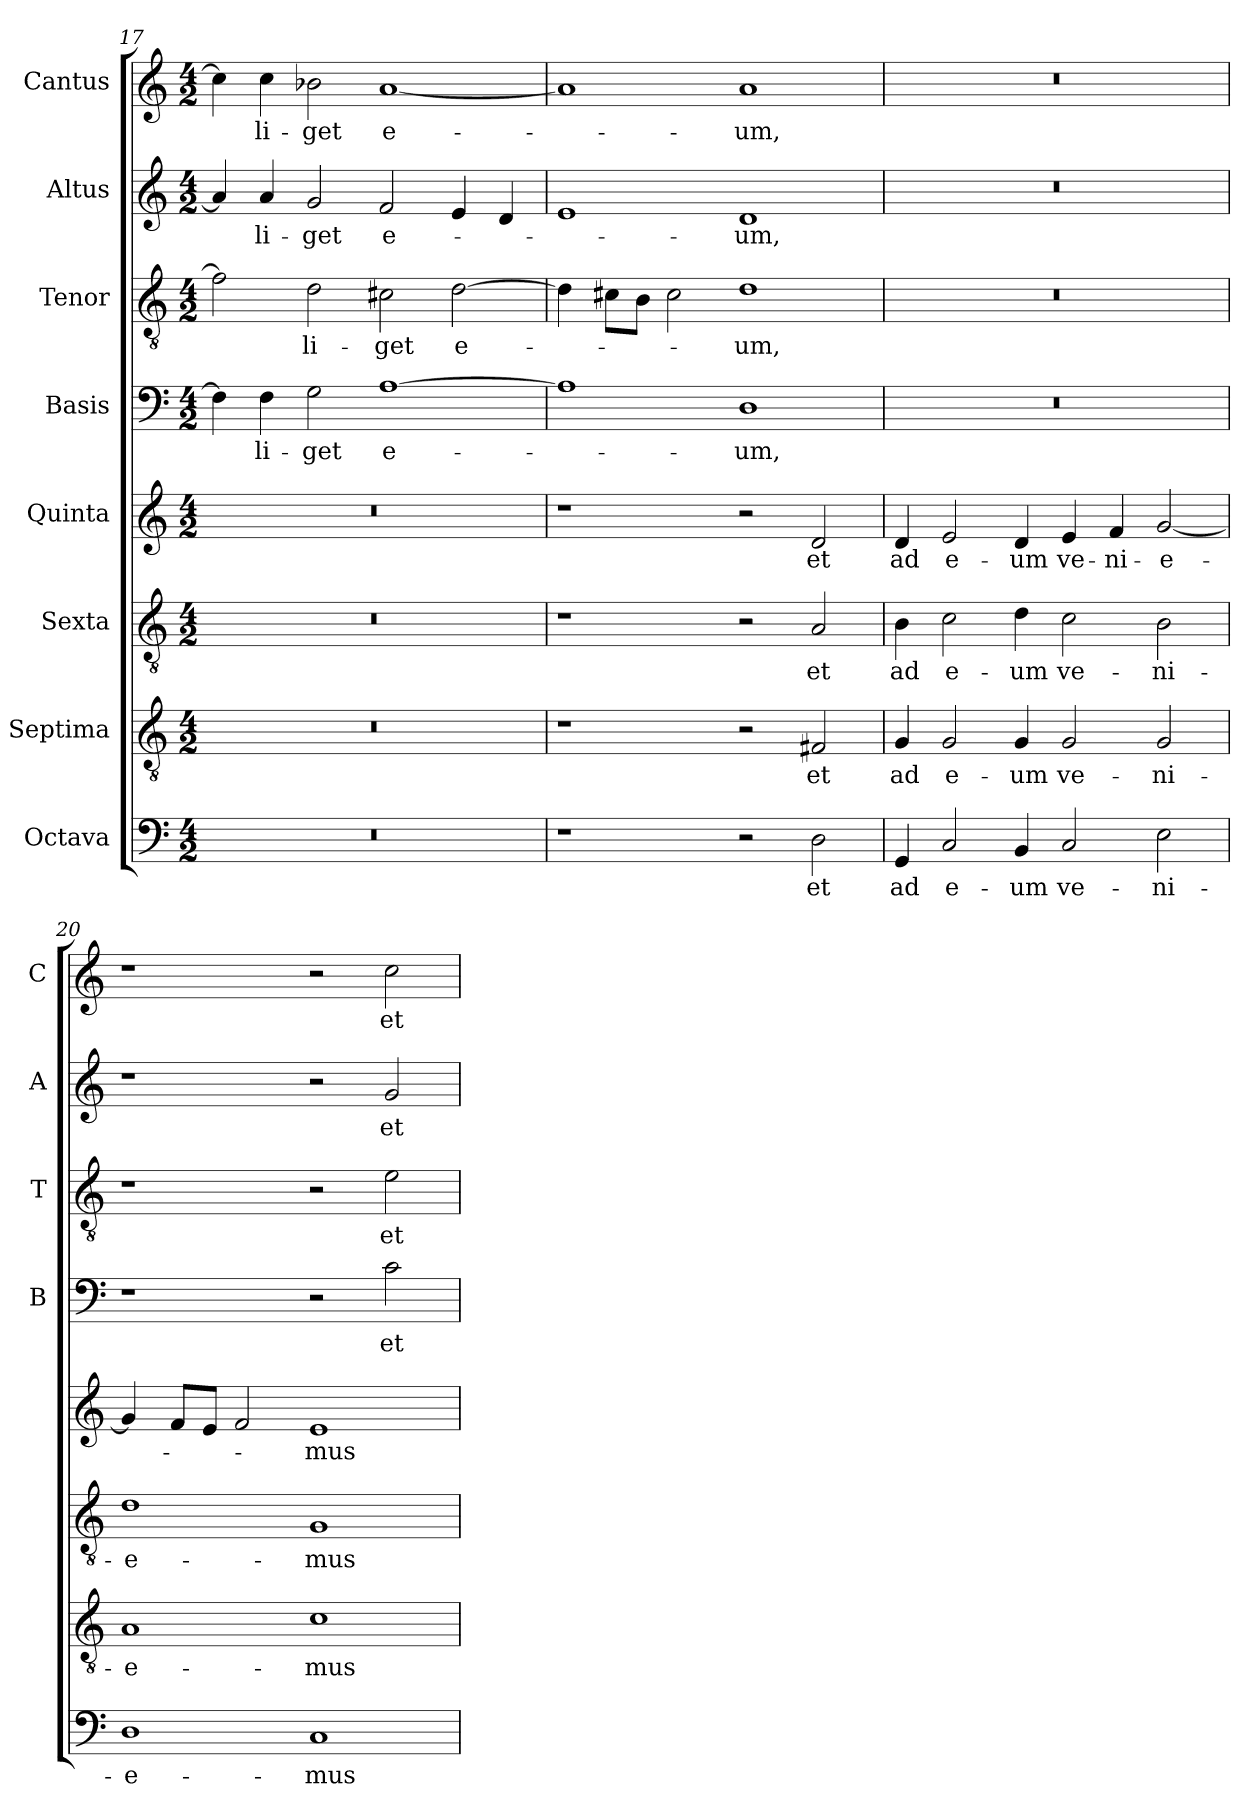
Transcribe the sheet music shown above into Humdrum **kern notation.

**kern	**text	**kern	**text	**kern	**text	**kern	**text	**kern	**text	**kern	**text	**kern	**text	**kern	**text
*part8	*part8	*part7	*part7	*part6	*part6	*part5	*part5	*part4	*part4	*part3	*part3	*part2	*part2	*part1	*part1
*staff8	*staff8	*staff7	*staff7	*staff6	*staff6	*staff5	*staff5	*staff4	*staff4	*staff3	*staff3	*staff2	*staff2	*staff1	*staff1
*I"Octava	*	*I"Septima	*	*I"Sexta	*	*I"Quinta	*	*I"Basis	*	*I"Tenor	*	*I"Altus	*	*I"Cantus	*
*	*	*	*	*	*	*	*	*I'B	*	*I'T	*	*I'A	*	*I'C	*
*clefF4	*	*clefGv2	*	*clefGv2	*	*clefG2	*	*clefF4	*	*clefGv2	*	*clefG2	*	*clefG2	*
*k[]	*	*k[]	*	*k[]	*	*k[]	*	*k[]	*	*k[]	*	*k[]	*	*k[]	*
*C:	*	*C:	*	*C:	*	*C:	*	*C:	*	*C:	*	*C:	*	*C:	*
*M4/2	*	*M4/2	*	*M4/2	*	*M4/2	*	*M4/2	*	*M4/2	*	*M4/2	*	*M4/2	*
=17	=17	=17	=17	=17	=17	=17	=17	=17	=17	=17	=17	=17	=17	=17	=17
0r	.	0r	.	0r	.	0r	.	4F\]	.	2f\]	.	4a/]	.	4cc\]	.
!	!	!	!	!	!	!	!	!	!LO:LY:b	!	!	!	!LO:LY:b	!	!LO:LY:b
.	.	.	.	.	.	.	.	4F\	-li-	.	.	4a/	-li-	4cc\	-li-
!	!	!	!	!	!	!	!	!	!LO:LY:b	!	!LO:LY:b	!	!LO:LY:b	!	!LO:LY:b
.	.	.	.	.	.	.	.	2G\	-get	2d\	-li-	2g/	-get	2b-X\	-get
!	!	!	!	!	!	!	!	!	!LO:LY:b	!	!LO:LY:b	!	!LO:LY:b	!	!LO:LY:b
.	.	.	.	.	.	.	.	[1A	e-	2c#X\	-get	2f/	e-	[1a	e-
!	!	!	!	!	!	!	!	!	!	!	!LO:LY:b	!	!	!	!
.	.	.	.	.	.	.	.	.	.	[2d\	e-	4e/	.	.	.
.	.	.	.	.	.	.	.	.	.	.	.	4d/	.	.	.
=18	=18	=18	=18	=18	=18	=18	=18	=18	=18	=18	=18	=18	=18	=18	=18
1r	.	1r	.	1r	.	1r	.	1A]	.	4d\]	.	1e	.	1a]	.
.	.	.	.	.	.	.	.	.	.	8c#X\L	.	.	.	.	.
.	.	.	.	.	.	.	.	.	.	8B\J	.	.	.	.	.
.	.	.	.	.	.	.	.	.	.	2c#\	.	.	.	.	.
!	!	!	!	!	!	!	!	!	!LO:LY:b	!	!LO:LY:b	!	!LO:LY:b	!	!LO:LY:b
2r	.	2r	.	2r	.	2r	.	1D	-um,	1d	-um,	1d	-um,	1a	-um,
!	!LO:LY:b	!	!LO:LY:b	!	!LO:LY:b	!	!LO:LY:b	!	!	!	!	!	!	!	!
2D\	et	2F#X/	et	2A/	et	2d/	et	.	.	.	.	.	.	.	.
=19	=19	=19	=19	=19	=19	=19	=19	=19	=19	=19	=19	=19	=19	=19	=19
!	!LO:LY:b	!	!LO:LY:b	!	!LO:LY:b	!	!LO:LY:b	!	!	!	!	!	!	!	!
4GG/	ad	4G/	ad	4B\	ad	4d/	ad	0r	.	0r	.	0r	.	0r	.
!	!LO:LY:b	!	!LO:LY:b	!	!LO:LY:b	!	!LO:LY:b	!	!	!	!	!	!	!	!
2C/	e-	2G/	e-	2c\	e-	2e/	e-	.	.	.	.	.	.	.	.
!	!LO:LY:b	!	!LO:LY:b	!	!LO:LY:b	!	!LO:LY:b	!	!	!	!	!	!	!	!
4BB/	-um	4G/	-um	4d\	-um	4d/	-um	.	.	.	.	.	.	.	.
!	!LO:LY:b	!	!LO:LY:b	!	!LO:LY:b	!	!LO:LY:b	!	!	!	!	!	!	!	!
2C/	ve-	2G/	ve-	2c\	ve-	4e/	ve-	.	.	.	.	.	.	.	.
!	!	!	!	!	!	!	!LO:LY:b	!	!	!	!	!	!	!	!
.	.	.	.	.	.	4f/	-ni-	.	.	.	.	.	.	.	.
!	!LO:LY:b	!	!LO:LY:b	!	!LO:LY:b	!	!LO:LY:b	!	!	!	!	!	!	!	!
2E\	-ni-	2G/	-ni-	2B\	-ni-	[2g/	-e-	.	.	.	.	.	.	.	.
!!LO:LB:g=z
=20	=20	=20	=20	=20	=20	=20	=20	=20	=20	=20	=20	=20	=20	=20	=20
!	!LO:LY:b	!	!LO:LY:b	!	!LO:LY:b	!	!	!	!	!	!	!	!	!	!
1D	-e-	1A	-e-	1d	-e-	4g/]	.	1r	.	1r	.	1r	.	1r	.
.	.	.	.	.	.	8f/L	.	.	.	.	.	.	.	.	.
.	.	.	.	.	.	8e/J	.	.	.	.	.	.	.	.	.
.	.	.	.	.	.	2f/	.	.	.	.	.	.	.	.	.
!	!LO:LY:b	!	!LO:LY:b	!	!LO:LY:b	!	!LO:LY:b	!	!	!	!	!	!	!	!
1C	-mus	1c	-mus	1G	-mus	1e	-mus	2r	.	2r	.	2r	.	2r	.
!	!	!	!	!	!	!	!	!	!LO:LY:b	!	!LO:LY:b	!	!LO:LY:b	!	!LO:LY:b
.	.	.	.	.	.	.	.	2c\	et	2e\	et	2g/	et	2cc\	et
=	=	=	=	=	=	=	=	=	=	=	=	=	=	=	=
*-	*-	*-	*-	*-	*-	*-	*-	*-	*-	*-	*-	*-	*-	*-	*-
